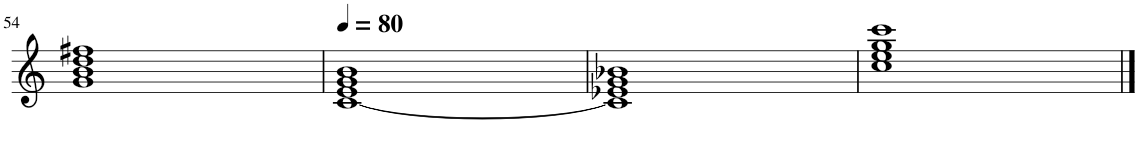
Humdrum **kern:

**kern
*part1
*staff1
*I"Bb Trumpet
*I'Bb Tpt.
!!LO:PB:g=z
*clefG2
*Trd1c2
*k[]
=54
1g 1b 1dd 1ff#X
=55
*MM80
[1c 1e 1g 1b
=56
1c] 1e-X 1g 1b-X
=57
1cc 1ee 1gg 1ccc
==
*-
